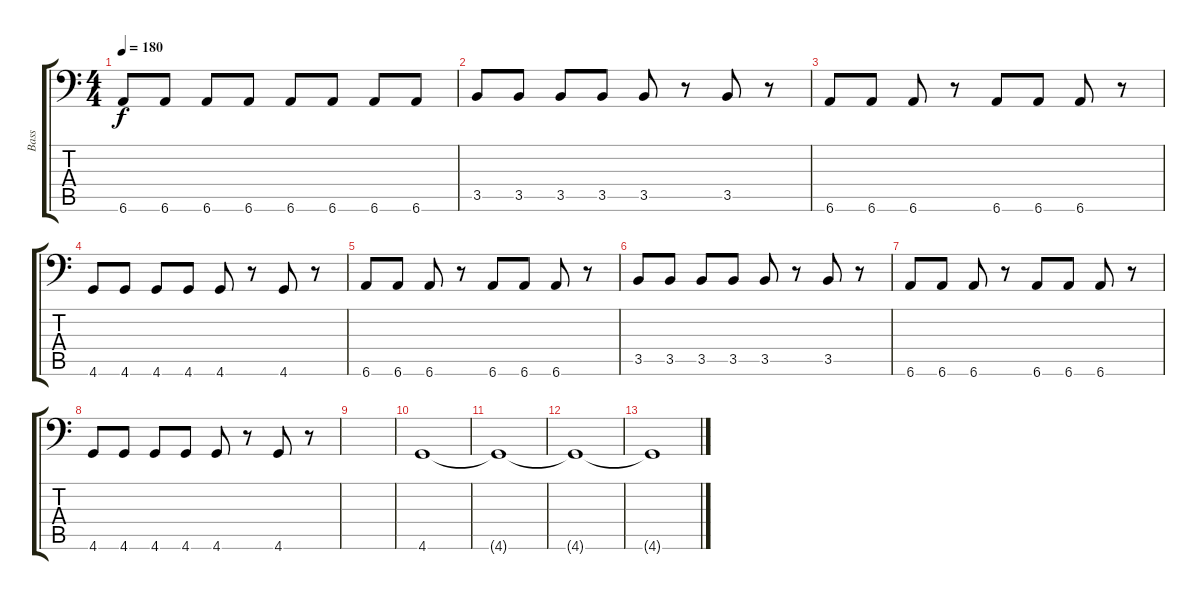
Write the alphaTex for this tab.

\track ("Bass" "Bass") {instrument electricbassfinger}
\staff {score tabs}
\tuning (Eb3 Bb2 Gb2 Db2 Ab1 Eb1) {hide}
\ts (4 4)
\tempo 180
\clef f4
\ks c
6.6.8{dy f} 6.6.8 6.6.8 6.6.8 6.6.8 6.6.8 6.6.8 6.6.8 |
3.5.8 3.5.8 3.5.8 3.5.8 3.5.8 r.8 3.5.8 r.8 |
6.6.8 6.6.8 6.6.8 r.8 6.6.8 6.6.8 6.6.8 r.8 |
4.6.8 4.6.8 4.6.8 4.6.8 4.6.8 r.8 4.6.8 r.8 |
6.6.8 6.6.8 6.6.8 r.8 6.6.8 6.6.8 6.6.8 r.8 |
3.5.8 3.5.8 3.5.8 3.5.8 3.5.8 r.8 3.5.8 r.8 |
6.6.8 6.6.8 6.6.8 r.8 6.6.8 6.6.8 6.6.8 r.8 |
4.6.8 4.6.8 4.6.8 4.6.8 4.6.8 r.8 4.6.8 r.8 |
|
4.6.1 |
4.6{t}.1 |
4.6{t}.1 |
4.6{t}.1
